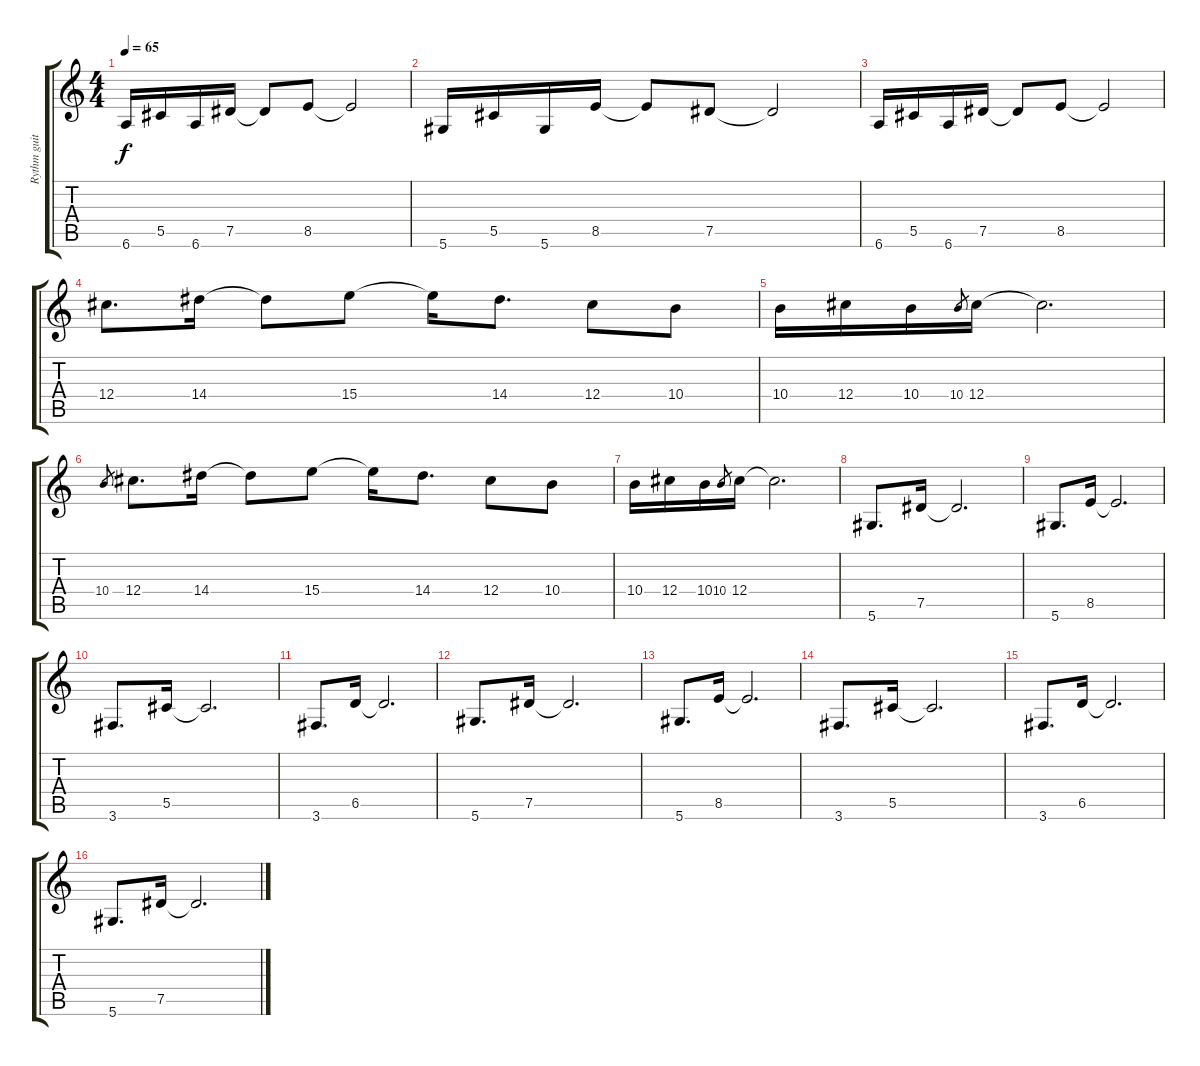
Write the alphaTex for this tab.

\track ("Rythm guitar" "Rythm guit") {instrument electricguitarclean}
\staff {score tabs}
\tuning (Eb4 Bb3 Gb3 Db3 Ab2 Eb2) {hide}
\ts (4 4)
\tempo 65
\clef g2
\ks c
6.6.16{dy f} 5.5.16 6.6.16 7.5.16 7.5{t}.8 8.5.8 8.5{t}.2 |
5.6.16 5.5.16 5.6.16 8.5.16 8.5{t}.8 7.5.8 7.5{t}.2 |
6.6.16 5.5.16 6.6.16 7.5.16 7.5{t}.8 8.5.8 8.5{t}.2 |
12.4.8{d} 14.4.16 14.4{t}.8 15.4.8 15.4{t}.16 14.4.8{d} 12.4.8 10.4.8 |
10.4.16 12.4.16 10.4.16 10.4.8{gr} 12.4.16 12.4{t}.2{d} |
10.4.8{gr} 12.4.8{d} 14.4.16 14.4{t}.8 15.4.8 15.4{t}.16 14.4.8{d} 12.4.8 10.4.8 |
10.4.16 12.4.16 10.4.16 10.4.8{gr} 12.4.16 12.4{t}.2{d} |
5.6.8{d} 7.5.16 7.5{t}.2{d} |
5.6.8{d} 8.5.16 8.5{t}.2{d} |
3.6.8{d} 5.5.16 5.5{t}.2{d} |
3.6.8{d} 6.5.16 6.5{t}.2{d} |
5.6.8{d} 7.5.16 7.5{t}.2{d} |
5.6.8{d} 8.5.16 8.5{t}.2{d} |
3.6.8{d} 5.5.16 5.5{t}.2{d} |
3.6.8{d} 6.5.16 6.5{t}.2{d} |
5.6.8{d} 7.5.16 7.5{t}.2{d}
